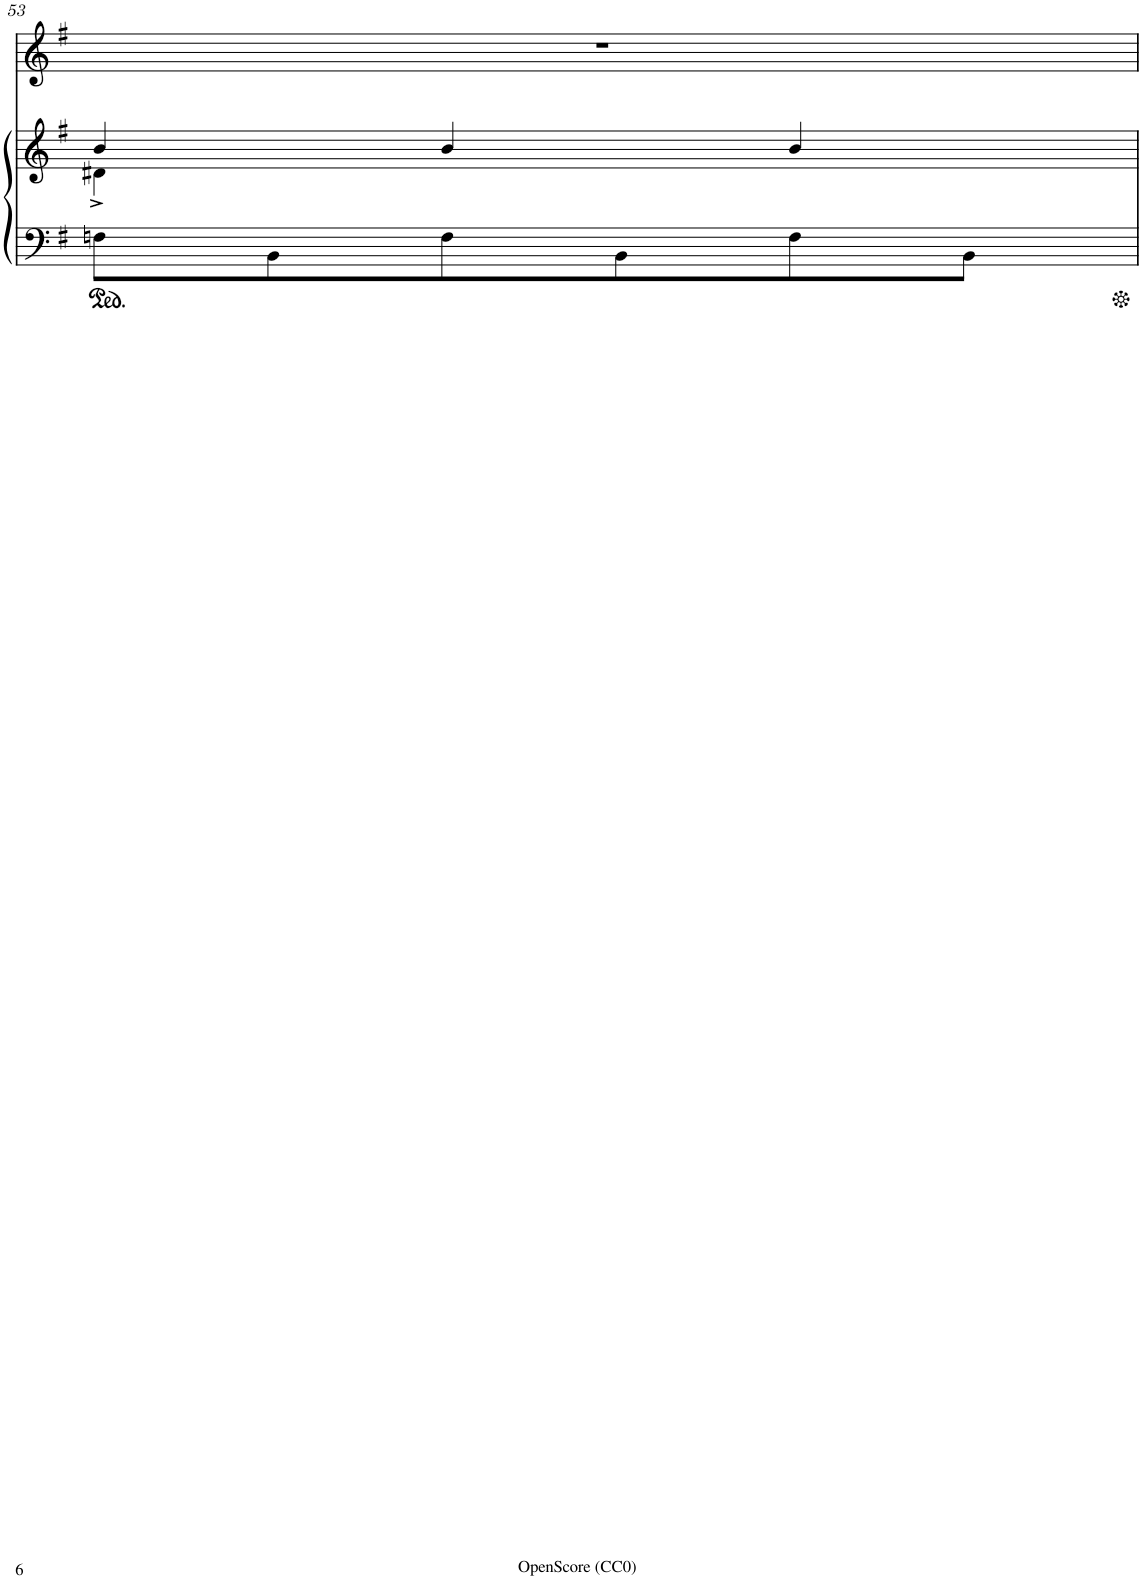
**kern	**kern	**kern
*part2	*part2	*part1
*staff3	*staff2	*staff1
*I"Piano	*	*I"Chant Voice
*I'Pno	*	*
!!LO:PB:g=z
*clefF4	*clefG2	*clefG2
*k[f#]	*k[f#]	*k[f#]
*M3/4	*M3/4	*M3/4
=53	=53	=53
*	*^	*
8Fn\L	4b/	4d#X^\	2.r
8BB\	.	.	.
8F\	4b/	2ryy	.
8BB\	.	.	.
8F\	4b/	.	.
8BB\J	.	.	.
*	*v	*v	*
=	=	=
*-	*-	*-
